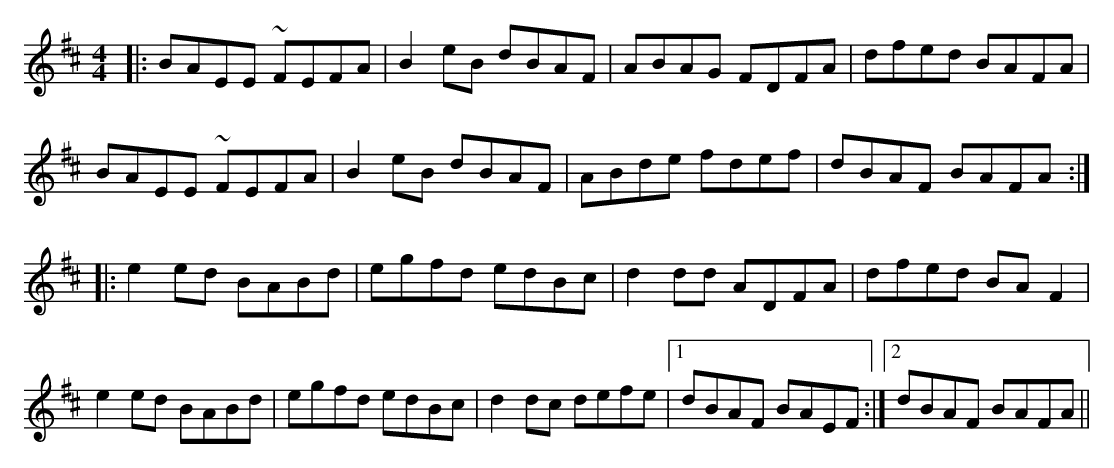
X:1
M:4/4
K:Edor
|:BAEE ~FEFA|B2eB dBAF|ABAG FDFA|dfed BAFA|
BAEE ~FEFA|B2eB dBAF|ABde fdef|dBAF BAFA:|
|:e2ed BABd|egfd edBc|d2dd ADFA|dfed BAF2|
e2ed BABd|egfd edBc|d2dc defe|1 dBAF BAEF:|2 dBAF BAFA||
